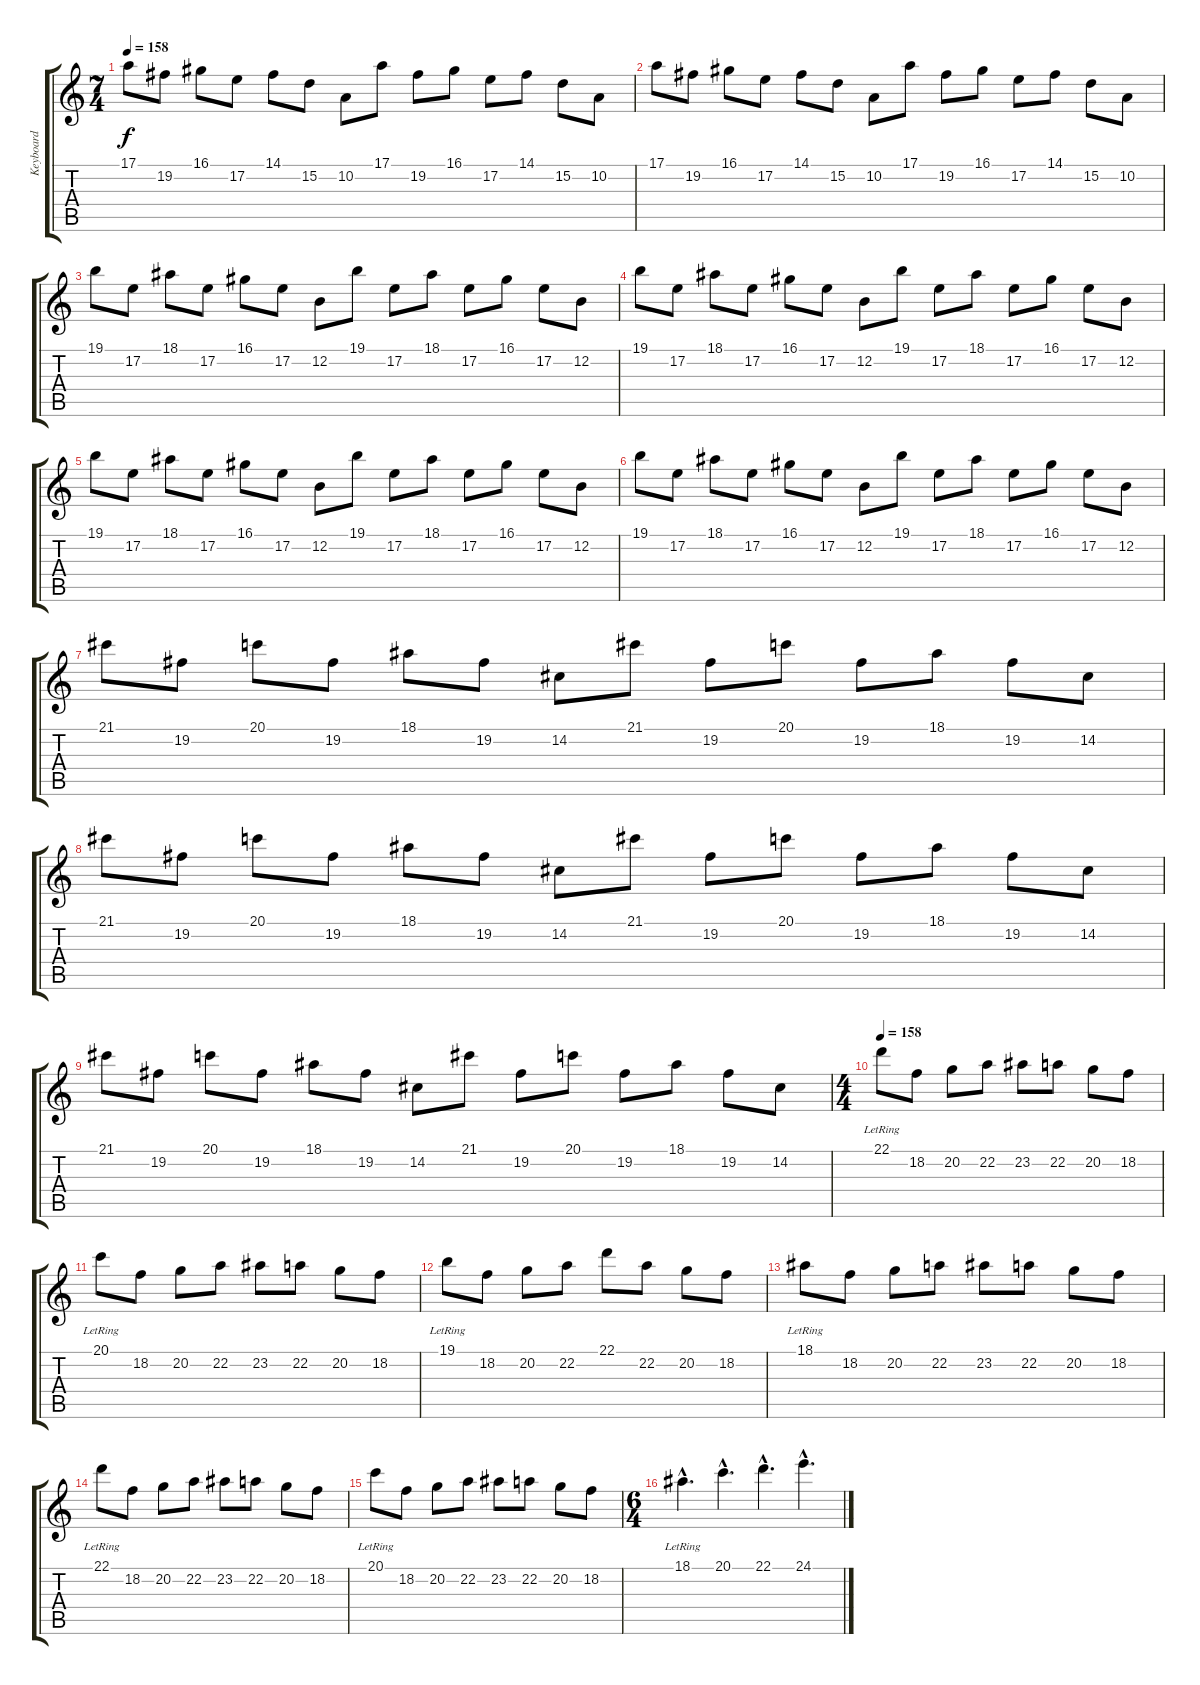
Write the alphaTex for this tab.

\track ("Keyboard" "Keyboard") {instrument violin}
\staff {score tabs}
\tuning (E4 B3 G3 D3 A2 E2) {hide}
\ts (7 4)
\tempo 158
\clef g2
\ks c
17.1.8{dy f} 19.2.8 16.1.8 17.2.8 14.1.8 15.2.8 10.2.8 17.1.8 19.2.8 16.1.8 17.2.8 14.1.8 15.2.8 10.2.8 |
17.1.8 19.2.8 16.1.8 17.2.8 14.1.8 15.2.8 10.2.8 17.1.8 19.2.8 16.1.8 17.2.8 14.1.8 15.2.8 10.2.8 |
19.1.8 17.2.8 18.1.8 17.2.8 16.1.8 17.2.8 12.2.8 19.1.8 17.2.8 18.1.8 17.2.8 16.1.8 17.2.8 12.2.8 |
19.1.8 17.2.8 18.1.8 17.2.8 16.1.8 17.2.8 12.2.8 19.1.8 17.2.8 18.1.8 17.2.8 16.1.8 17.2.8 12.2.8 |
19.1.8 17.2.8 18.1.8 17.2.8 16.1.8 17.2.8 12.2.8 19.1.8 17.2.8 18.1.8 17.2.8 16.1.8 17.2.8 12.2.8 |
19.1.8 17.2.8 18.1.8 17.2.8 16.1.8 17.2.8 12.2.8 19.1.8 17.2.8 18.1.8 17.2.8 16.1.8 17.2.8 12.2.8 |
21.1.8 19.2.8 20.1.8 19.2.8 18.1.8 19.2.8 14.2.8 21.1.8 19.2.8 20.1.8 19.2.8 18.1.8 19.2.8 14.2.8 |
21.1.8 19.2.8 20.1.8 19.2.8 18.1.8 19.2.8 14.2.8 21.1.8 19.2.8 20.1.8 19.2.8 18.1.8 19.2.8 14.2.8 |
21.1.8 19.2.8 20.1.8 19.2.8 18.1.8 19.2.8 14.2.8 21.1.8 19.2.8 20.1.8 19.2.8 18.1.8 19.2.8 14.2.8 |
\ts (4 4)
\tempo 158
22.1{lr}.8{volume 10 instrument pad1newage} 18.2.8 20.2.8 22.2.8 23.2.8 22.2.8 20.2.8 18.2.8 |
20.1{lr}.8 18.2.8 20.2.8 22.2.8 23.2.8 22.2.8 20.2.8 18.2.8 |
19.1{lr}.8 18.2.8 20.2.8 22.2.8 22.1.8 22.2.8 20.2.8 18.2.8 |
18.1{lr}.8 18.2.8 20.2.8 22.2.8 23.2.8 22.2.8 20.2.8 18.2.8 |
22.1{lr}.8 18.2.8 20.2.8 22.2.8 23.2.8 22.2.8 20.2.8 18.2.8 |
20.1{lr}.8 18.2.8 20.2.8 22.2.8 23.2.8 22.2.8 20.2.8 18.2.8 |
\ts (6 4)
18.1{hac lr}.4{d} 20.1{hac}.4{d} 22.1{hac}.4{d} 24.1{hac}.4{d}
